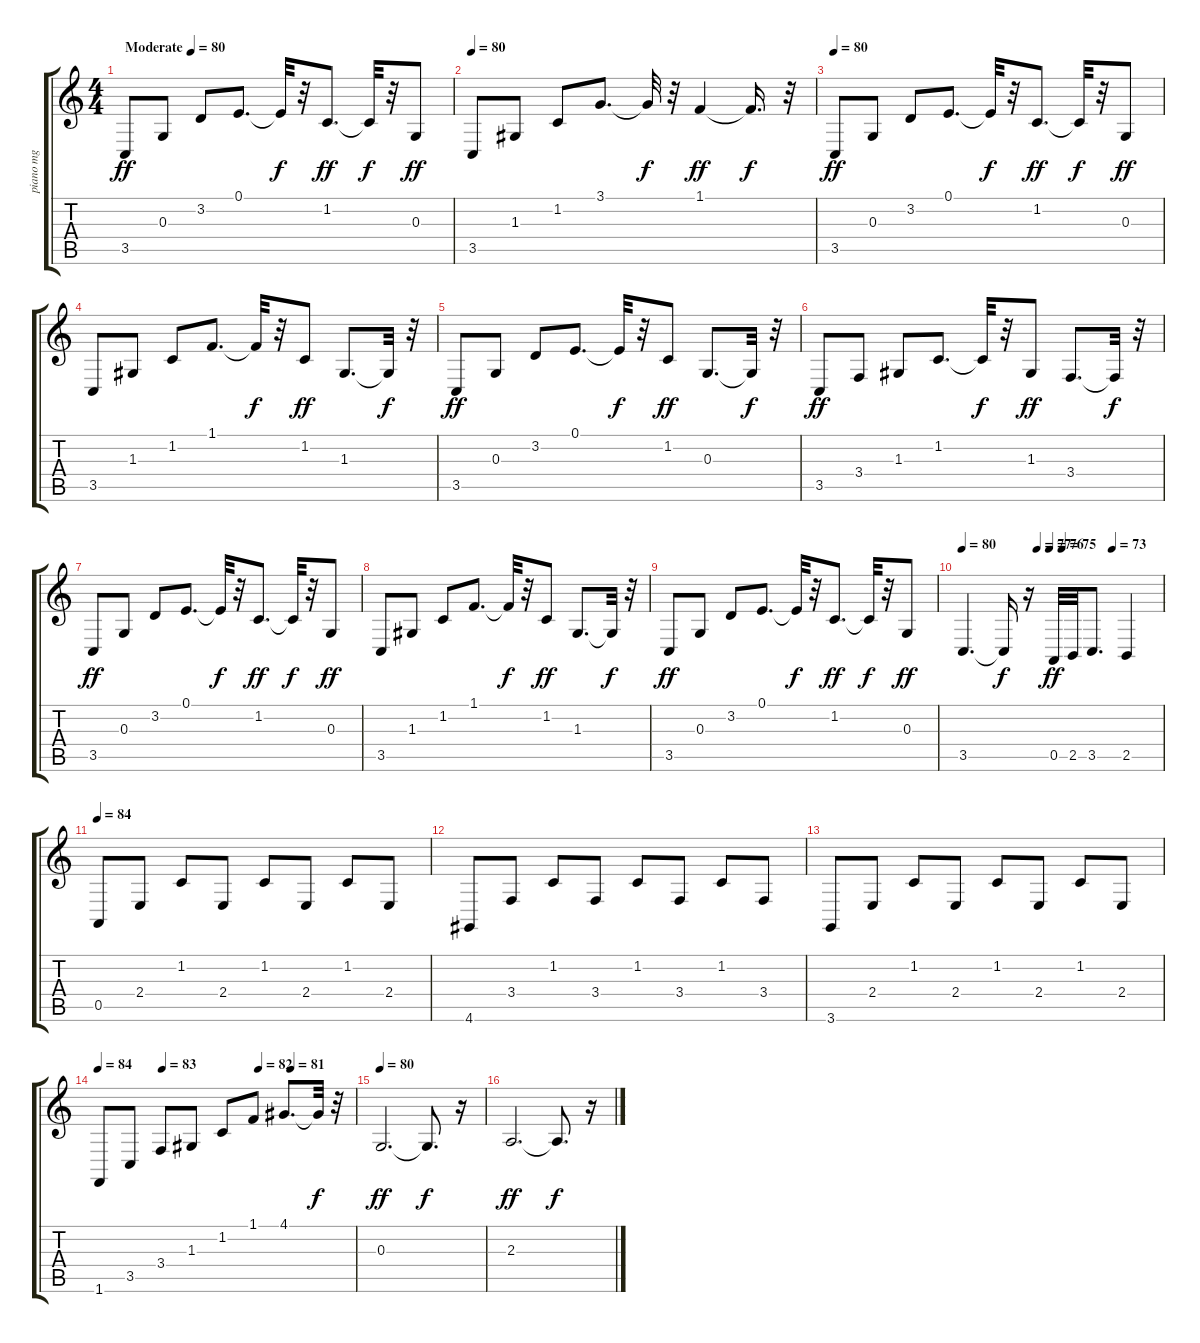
\track ("piano mg" "piano mg") {instrument acousticgrandpiano}
\staff {score tabs}
\tuning (E4 B3 G3 D3 A2 E2) {hide}
\ts (4 4)
\tempo (80 "Moderate")
\clef g2
\ks c
3.5.8{dy ff instrument acousticgrandpiano} 0.3.8 3.2.8 0.1.8{d} 0.1{t}.32{dy f} r.32 1.2.8{d dy ff} 1.2{t}.32{dy f} r.32 0.3.8{dy ff} |
\tempo 80
3.5.8 1.3.8 1.2.8 3.1.8{d} 3.1{t}.32{dy f} r.32 1.1.4{dy ff} 1.1{t}.16{d dy f} r.32 |
\tempo 80
3.5.8{dy ff} 0.3.8 3.2.8 0.1.8{d} 0.1{t}.32{dy f} r.32 1.2.8{d dy ff} 1.2{t}.32{dy f} r.32 0.3.8{dy ff} |
3.5.8 1.3.8 1.2.8 1.1.8{d} 1.1{t}.32{dy f} r.32 1.2.8{dy ff} 1.3.8{d} 1.3{t}.32{dy f} r.32 |
3.5.8{dy ff} 0.3.8 3.2.8 0.1.8{d} 0.1{t}.32{dy f} r.32 1.2.8{dy ff} 0.3.8{d} 0.3{t}.32{dy f} r.32 |
3.5.8{dy ff} 3.4.8 1.3.8 1.2.8{d} 1.2{t}.32{dy f} r.32 1.3.8{dy ff} 3.4.8{d} 3.4{t}.32{dy f} r.32 |
3.5.8{dy ff} 0.3.8 3.2.8 0.1.8{d} 0.1{t}.32{dy f} r.32 1.2.8{d dy ff} 1.2{t}.32{dy f} r.32 0.3.8{dy ff} |
3.5.8 1.3.8 1.2.8 1.1.8{d} 1.1{t}.32{dy f} r.32 1.2.8{dy ff} 1.3.8{d} 1.3{t}.32{dy f} r.32 |
3.5.8{dy ff} 0.3.8 3.2.8 0.1.8{d} 0.1{t}.32{dy f} r.32 1.2.8{d dy ff} 1.2{t}.32{dy f} r.32 0.3.8{dy ff} |
\tempo 80
\tempo (77 0.375)
\tempo (76 0.4375)
\tempo (75 0.5)
\tempo (73 0.75)
3.5.4{d} 3.5{t}.16{dy f} r.16 0.5.32{dy ff} 2.5.32 3.5.8{d} 2.5.4 |
\tempo 84
0.5.8 2.4.8 1.2.8 2.4.8 1.2.8 2.4.8 1.2.8 2.4.8 |
4.6.8 3.4.8 1.2.8 3.4.8 1.2.8 3.4.8 1.2.8 3.4.8 |
3.6.8 2.4.8 1.2.8 2.4.8 1.2.8 2.4.8 1.2.8 2.4.8 |
\tempo 84
\tempo (83 0.25)
\tempo (82 0.625)
\tempo (81 0.75)
1.6.8 3.5.8 3.4.8 1.3.8 1.2.8 1.1.8 4.1.8{d} 4.1{t}.32{dy f} r.32 |
\tempo 80
0.3.2{d dy ff} 0.3{t}.8{d dy f} r.16 |
2.3.2{d dy ff} 2.3{t}.8{d dy f} r.16
